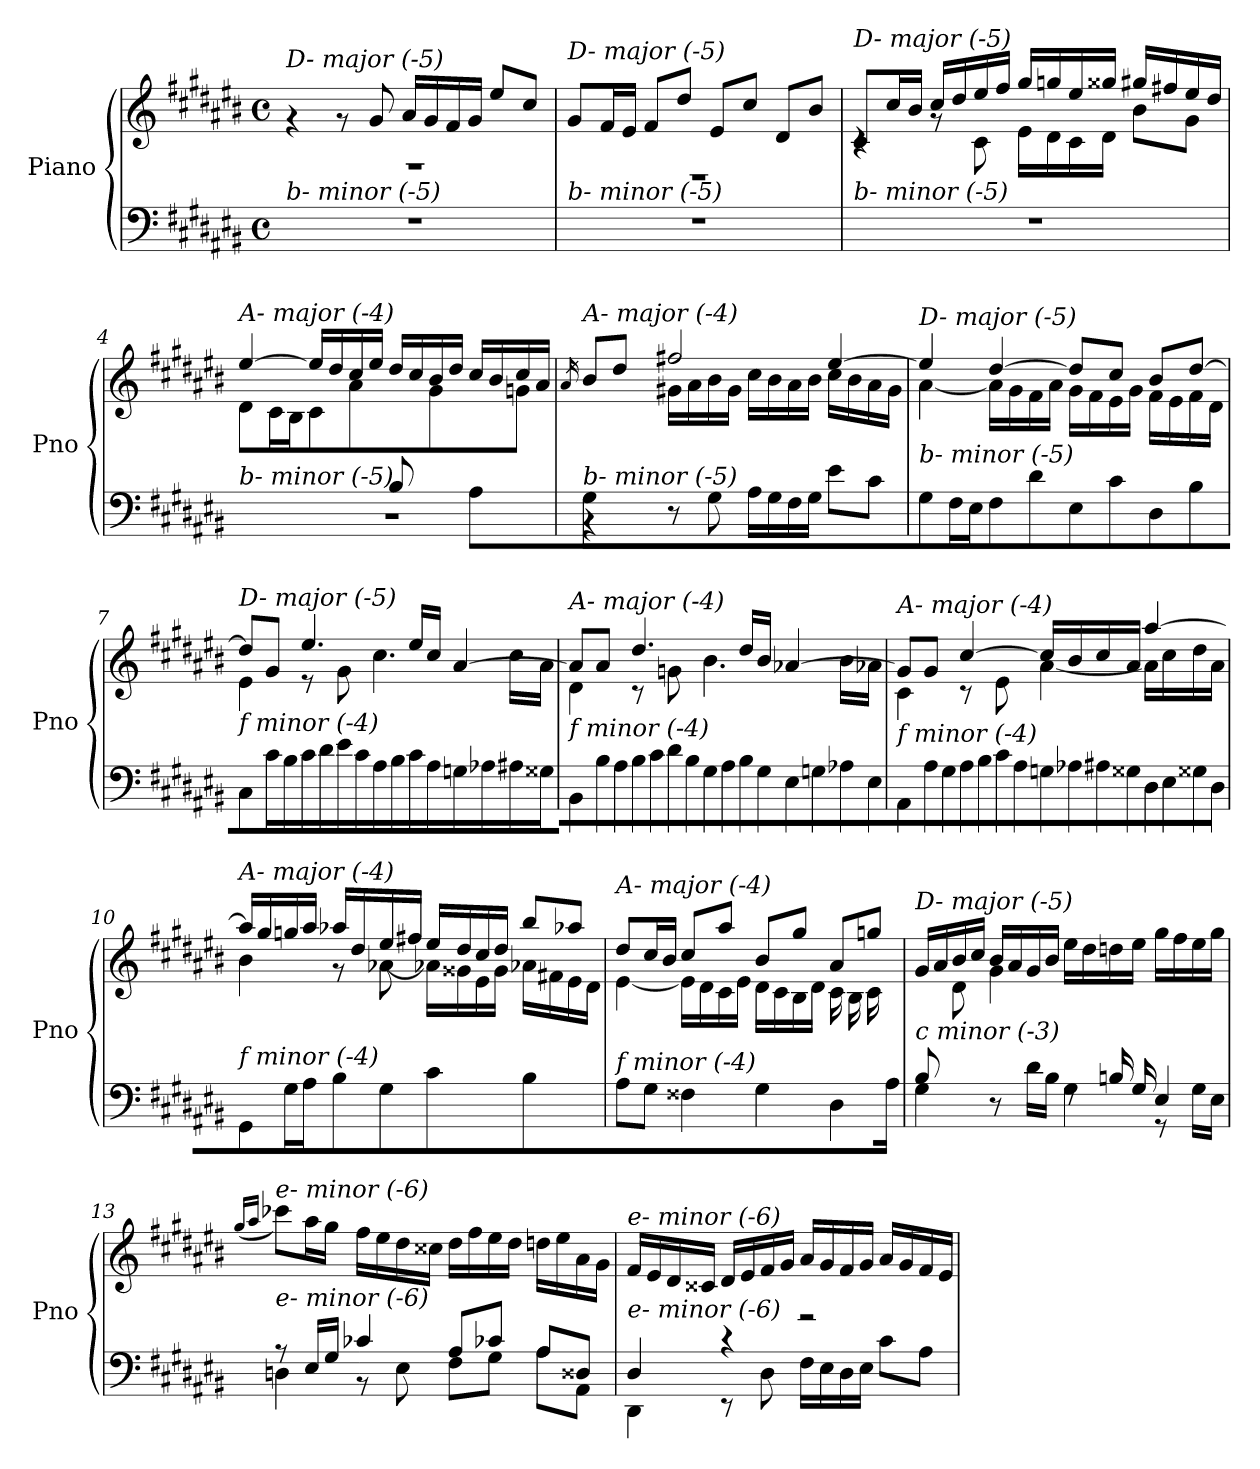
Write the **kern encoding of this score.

**kern	**kern
*part1	*part1
*staff2	*staff1
*I"Piano	*
*I'Pno	*
*clefF4	*clefG2
*k[f#c#g#d#a#e#b#]	*k[f#c#g#d#a#e#b#]
*M4/4	*M4/4
*met(c)	*met(c)
=1	=1
*	*^
!	!LO:TX:i:t=D- major (-5)	!
!LO:TX:i:t=b- minor (-5)	!	!
1r	1rF	4rg
.	.	8rg
.	.	8g#/
.	.	16a#/LL
.	.	16g#/
.	.	16f#/
.	.	16g#/JJ
.	.	8ee#/L
.	.	8cc#/J
=2	=2	=2
!	!LO:TX:i:t=D- major (-5)	!
!LO:TX:i:t=b- minor (-5)	!	!
1r	1rD	8g#/L
.	.	16f#/L
.	.	16e#/JJ
.	.	8f#/L
.	.	8dd#/J
.	.	8e#/L
.	.	8cc#/J
.	.	8d#/L
.	.	8b#/J
=3	=3	=3
!	!LO:TX:i:t=D- major (-5)	!
!LO:TX:i:t=b- minor (-5)	!	!
1r	8c#/L	4rc
.	16cc#/L	.
.	16b#/JJ	.
.	16cc#/LL	8rg
.	16dd#/	.
.	16ee#/	8c#\
.	16ff#/JJ	.
.	16gg#/LL	16e#\LL
.	16ggni/	16d#\
.	16ee#/	16c#\
.	16gg##i/JJ	16d#\JJ
.	16gg#/LL	8b#\L
.	16ff#X/	.
.	16ee#/	8g#\J
.	16dd#/JJ	.
!!LO:LB:g=z	!!
=4	=4	=4
*^	*	*
!	!	!LO:TX:i:t=A- major (-4)	!
!LO:TX:i:t=b- minor (-5)	!	!	!
2ryy	1r	[4ee#/	8d#\L
.	.	.	16c#\L
.	.	.	16B#\JJ
.	.	16ee#/LL]	8c#\L
.	.	16dd#/	.
.	.	16cc#/	8a#\J
.	.	16ee#/JJ	.
8B#/L	.	16dd#/LL	8ryy
.	.	16cc#/	.
8ryy	.	16b#/	8g#\J
.	.	16dd#/JJ	.
8A#/L	.	16cc#/LL	8ryy
.	.	16b#/	.
8ryy	.	16cc#/	8gni\J
.	.	16a#/JJ	.
=5	=5	=5	=5
.	.	16qa#/	.
!	!	!LO:TX:i:t=A- major (-4)	!
!LO:TX:i:t=b- minor (-5)	!	!	!
8G#/L	4rBB	8b#/L	8ryy
2..ryy	.	8dd#/J	16g#\L
.	.	.	16gni\JJ
.	8r	2ff#X/	16g#\LL
.	.	.	16a#\
.	8G#\	.	16b#\
.	.	.	16g#\JJ
.	16A#\LL	.	16cc#\LL
.	16G#\	.	16b#\
.	16F#\	.	16a#\
.	16G#\JJ	.	16b#\JJ
.	8e#\L	[4ee#/	16cc#\LL
.	.	.	16b#\
.	8c#\J	.	16a#\
.	.	.	16g#\JJ
*v	*v	*	*
=6	=6	=6
!	!LO:TX:i:t=D- major (-5)	!
!LO:TX:i:t=b- minor (-5)	!	!
8G#\L	4ee#/]	[4a#\
16F#\L	.	.
16E#\JJ	.	.
8F#\L	[4dd#/	16a#\LL]
.	.	16g#\
8d#\J	.	16f#\
.	.	16a#\JJ
8E#\L	8dd#/L]	16g#\LL
.	.	16f#\
8c#\J	8cc#/J	16e#\
.	.	16g#\JJ
8D#\L	8b#/L	16f#\LL
.	.	16e#\
8B#\J	[8dd#/J	16f#\
.	.	16d#\JJ
!!LO:LB:g=z	!!
=7	=7	=7
!	!LO:TX:i:t=D- major (-5)	!
!LO:TX:i:t=f minor (-4)	!	!
8C#\L	8dd#/L]	4e#\
16c#\L	8g#/J	.
16B#\JJ	.	.
16c#\LL	4.ee#/	8r
16d#\	.	.
16e#\	.	8g#\
16c#\JJ	.	.
16A#\LL	.	4.cc#\
16B#\	.	.
16c#\	16ee#/LL	.
16A#\JJ	16cc#/JJ	.
16Gni\LL	[4a#/	.
16A-Xi\	.	.
16A#\	.	16cc#\LL
16G##i\JJ	.	16a#\JJ
=8	=8	=8
!	!LO:TX:i:t=A- major (-4)	!
!LO:TX:i:t=f minor (-4)	!	!
8BB#\L	8a#/L]	4d#\
16B#\L	8a#/J	.
16A#\JJ	.	.
16B#\LL	4.dd#/	8r
16c#\	.	.
16d#\	.	8gni\
16B#\JJ	.	.
16G#\LL	.	4.b#\
16A#\	.	.
16B#\	16dd#/LL	.
16G#\JJ	16b#/JJ	.
16E#\LL	[4a-Xi/	.
16Gni\	.	.
16A-Xi\	.	16b#\LL
16E#\JJ	.	16a-Xi\JJ
=9	=9	=9
!	!LO:TX:i:t=A- major (-4)	!
!LO:TX:i:t=f minor (-4)	!	!
8AA#\L	8g#/L]	4c#\
16A#\L	8g#/J	.
16G#\JJ	.	.
16A#\LL	[4cc#/	8r
16B#\	.	.
16c#\	.	8e#\
16A#\JJ	.	.
16Gni\LL	16cc#/LL]	[4a#\
16A-Xi\	16b#/	.
16A#\	16cc#/	.
16G##i\JJ	16a#/JJ	.
16D#\LL	[4aa#/	16a#\LL]
16E#\	.	16cc#\
16G##Xi\	.	16dd#\
16D#\JJ	.	16a#\JJ
!!LO:LB:g=z	!!
=10	=10	=10
!	!LO:TX:i:t=A- major (-4)	!
!LO:TX:i:t=f minor (-4)	!	!
8GG#\L	16aa#/LL]	4b#\
.	16gg#/	.
16G#\L	16ggni/	.
16A#\JJ	16aa#/JJ	.
8B#\L	16aa-Xi/LL	8r
.	16dd#/	.
8G#\J	16ee#/	[8a-Xi\
.	16ff#X/JJ	.
4c#\	16ee#/LL	16a-Xi\LL]
.	16dd#/	16g##Xi\
.	16cc#/	16e#\
.	16dd#/JJ	16g##i\JJ
4B#\	8bb#/L	16a-Xi\LL
.	.	16f#X\
.	8aa-Xi/J	16e#\
.	.	16d#\JJ
=11	=11	=11
*^	*	*
!	!	!LO:TX:i:t=A- major (-4)	!
!LO:TX:i:t=f minor (-4)	!	!	!
2...ryy	8A#\L	8dd#/L	[4e#\
.	8G#\J	16cc#/L	.
.	.	16b#/JJ	.
.	4F##Xj\	8cc#/L	16e#\LL]
.	.	.	16d#\
.	.	8aa#/J	16c#\
.	.	.	16e#\JJ
.	4G#\	8b#/L	16d#\LL
.	.	.	16c#\
.	.	8gg#/J	16B#\
.	.	.	16d#\JJ
.	4D#\	8a#/L	16c#\LL
.	.	.	16B#\
.	.	8ggni/J	16c#\
16A#/JJ	.	.	16ryy
=12	=12	=12	=12
!	!	!LO:TX:i:t=D- major (-5)	!
!LO:TX:i:t=c minor (-3)	!	!	!
8B#/L	4G#\	16g#/LL	8ryy
.	.	16a#/	.
4.ryy	.	16b#/	8d#\J
.	.	16cc#/JJ	.
.	8r	16b#/LL	4g#\
.	.	16a#/	.
.	16d#\LL	16g#/	.
.	16B#\JJ	16b#/JJ	.
8rF	4G#\	16ee#\LL	2ryy
.	.	16dd#\	.
16Bn/LL	.	16ddni\	.
16G#/JJ	.	16ee#\JJ	.
4E#/	8r	16gg#\LL	.
.	.	16ff#\	.
.	16G#\LL	16ee#\	.
.	16E#\JJ	16gg#\JJ	.
*	*	*v	*v
!!LO:LB:g=z
=13	=13	=13
.	.	(16qgg#/LL
.	.	16qaa#/JJ
!	!	!LO:TX:i:t=e- minor (-6)
!LO:TX:i:t=e- minor (-6)	!	!
8r	4Dni\	8ccc-Xi\L)
16E#/LL	.	16aa#\L
16G#/JJ	.	16gg#\JJ
4c-Xi/	8r	16ff#\LL
.	.	16ee#\
.	8E#\	16dd#\
.	.	16cc##Xj\JJ
8A#/L	8F#\L	16dd#\LL
.	.	16ff#\
8c-Xi/J	8G#\J	16ee#\
.	.	16dd#\JJ
8A#/L	8A#\L	16ddni\LL
.	.	16ee#\
8D##Xi/J	8AA#\J	16a#\
.	.	16g#\JJ
=14	=14	=14
!	!	!LO:TX:i:t=e- minor (-6)
!LO:TX:i:t=e- minor (-6)	!	!
4D#/	4DD#\	16f#/LL
.	.	16e#/
.	.	16d#/
.	.	16c##Xj/JJ
4r	8r	16d#/LL
.	.	16e#/
.	8D#\	16f#/
.	.	16g#/JJ
2r	16F#\LL	16a#/LL
.	16E#\	16g#/
.	16D#\	16f#/
.	16E#\JJ	16g#/JJ
.	8c#\L	16a#/LL
.	.	16g#/
.	8A#\J	16f#/
.	.	16e#/JJ
*v	*v	*
=	=
*-	*-
